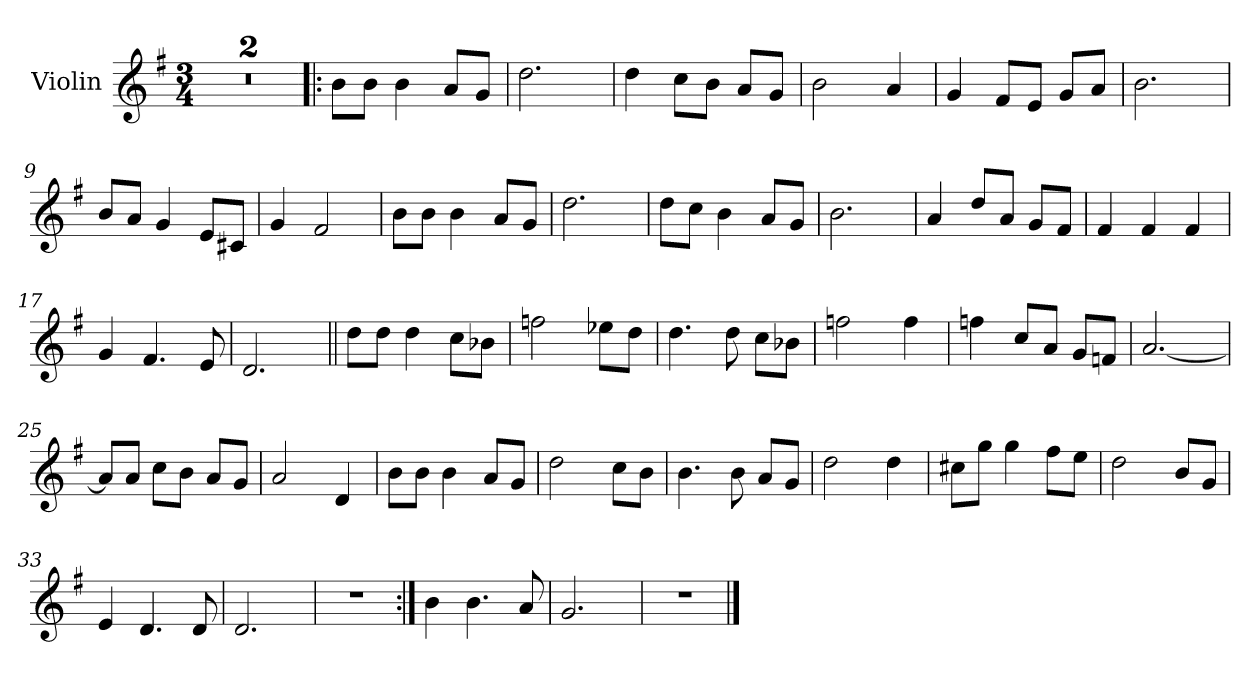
**kern
*part1
*staff1
*I"Violin
*I'Vln
*clefG2
*k[f#]
*G:
*M3/4
=1
2.r
=2
2.r
=3!|:
8b\L
8b\J
4b\
8a/L
8g/J
=4
2.dd\
=5
4dd\
8cc\L
8b\J
8a/L
8g/J
=6
2b\
4a/
!!LO:LB:g=z
=7
4g/
8f#/L
8e/J
8g/L
8a/J
=8
2.b\
=9
8b/L
8a/J
4g/
8e/L
8c#X/J
=10
4g/
2f#/
!!LO:LB:g=z
=11
8b\L
8b\J
4b\
8a/L
8g/J
=12
2.dd\
=13
8dd\L
8cc\J
4b\
8a/L
8g/J
=14
2.b\
!!LO:LB:g=z
=15
4a/
8dd/L
8a/J
8g/L
8f#/J
=16
4f#/
4f#/
4f#/
=17
4g/
4.f#/
8e/
=18
2.d/
!!LO:LB:g=z
=19||
8dd\L
8dd\J
4dd\
8cc\L
8b-X\J
=20
2ffn\
8ee-X\L
8dd\J
=21
4.dd\
8dd\
8cc\L
8b-X\J
=22
2ffn\
4ff\
!!LO:LB:g=z
=23
4ffn\
8cc/L
8a/J
8g/L
8fn/J
=24
[2.a/
=25
8a/L]
8a/J
8cc\L
8b\J
8a/L
8g/J
=26
2a/
4d/
!!LO:LB:g=z
=27
8b\L
8b\J
4b\
8a/L
8g/J
=28
2dd\
8cc\L
8b\J
=29
4.b\
8b\
8a/L
8g/J
=30
2dd\
4dd\
=31
8cc#X\L
8gg\J
4gg\
8ff#\L
8ee\J
!!LO:LB:g=z
=32
2dd\
8b/L
8g/J
=33
4e/
4.d/
8d/
=34
2.d/
=35
2.r
=36:|!
4b\
4.b\
8a/
=37
2.g/
=38
2.r
==
*-
